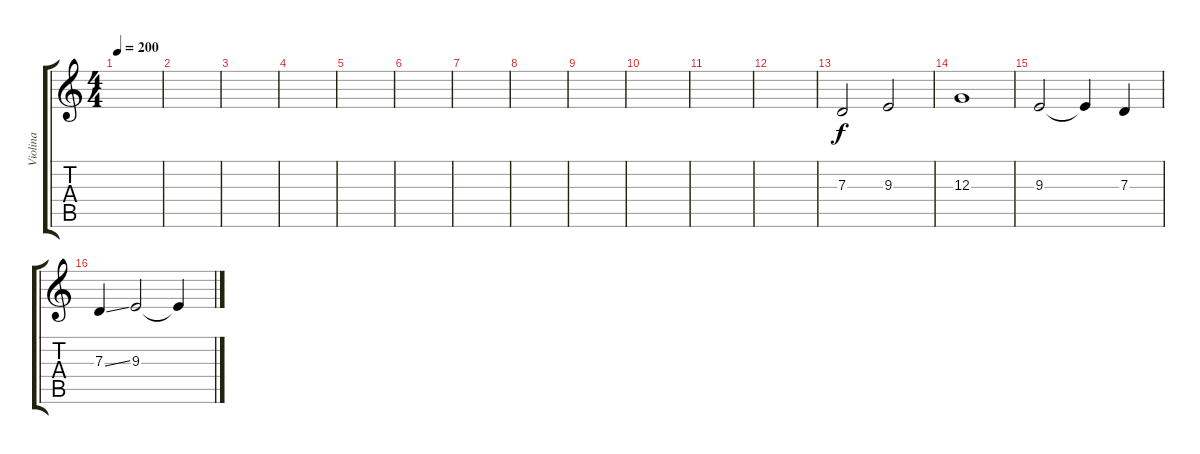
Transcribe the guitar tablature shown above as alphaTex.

\track ("Violina" "Violina") {instrument violin}
\staff {score tabs}
\tuning (E4 B3 G3 D3 A2 E2) {hide}
\ts (4 4)
\tempo 200
\clef g2
\ks c
|
|
|
|
|
|
|
|
|
|
|
|
7.3.2{volume 9} 9.3.2 |
12.3.1 |
9.3.2 9.3{t}.4 7.3.4 |
7.3{ss}.4 9.3.2 9.3{t}.4
